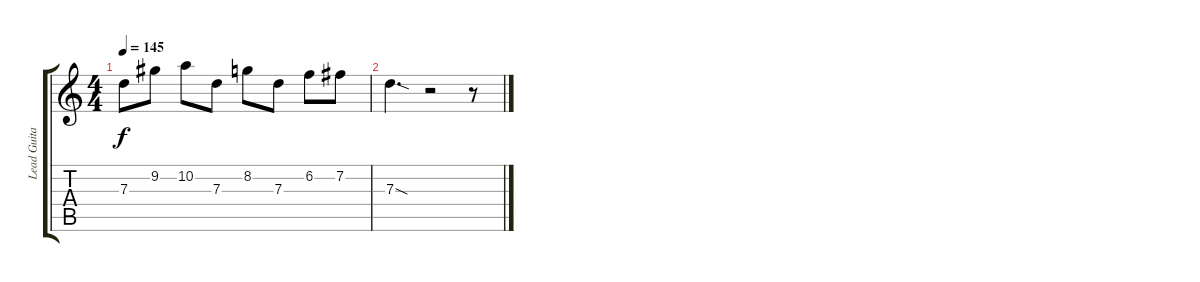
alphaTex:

\track ("Lead Guitar 2  " "Lead Guita") {instrument overdrivenguitar}
\staff {score tabs}
\tuning (E4 B3 G3 D3 A2 E2) {hide}
\ts (4 4)
\tempo 145
\clef g2
\ks c
7.3.8{dy f} 9.2.8 10.2.8 7.3.8 8.2.8 7.3.8 6.2.8 7.2.8 |
7.3{sod}.4{d} r.2 r.8
